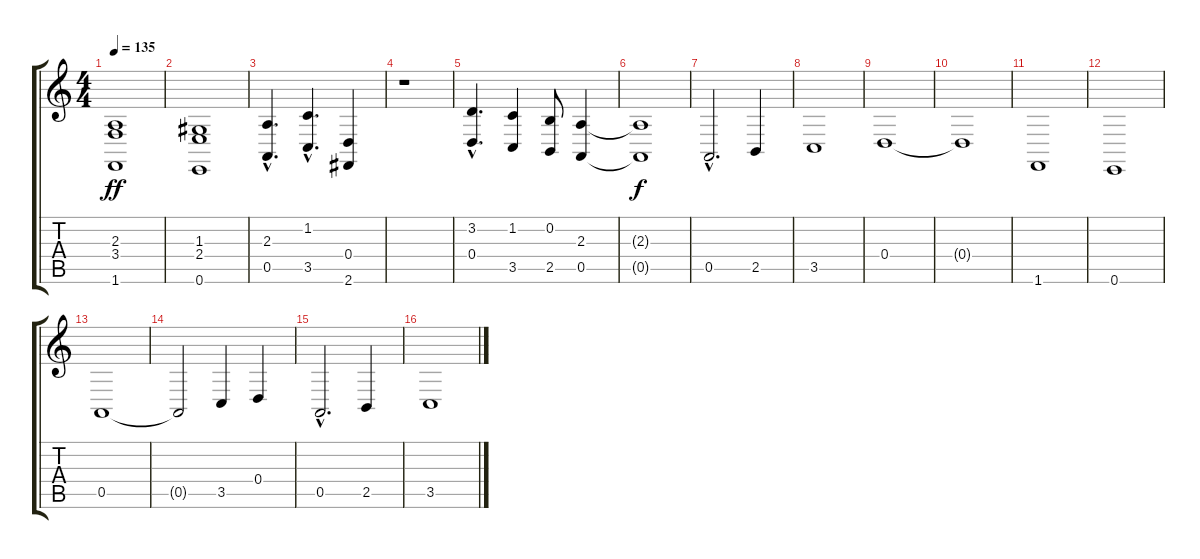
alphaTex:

\track "" {instrument stringensemble1}
\staff {score tabs}
\tuning (E4 B3 G3 D3 A2 E2) {hide}
\ts (4 4)
\tempo 135
\clef g2
\ks c
(2.3 3.4 1.6).1{dy ff} |
(1.3 2.4 0.6).1 |
(2.3{hac} 0.5{hac}).4{d} (1.2{hac} 3.5{hac}).4{d} (0.4 2.6).4 |
r.1 |
(3.2{hac} 0.4{hac}).4{d} (1.2 3.5).4 (0.2 2.5).8 (2.3 0.5).4 |
(2.3{t} 0.5{t}).1{dy f} |
0.5{hac}.2{d} 2.5.4 |
3.5.1 |
0.4.1 |
0.4{t}.1 |
1.6.1 |
0.6.1 |
0.5.1 |
0.5{t}.2 3.5.4 0.4.4 |
0.5{hac}.2{d} 2.5.4 |
3.5.1
